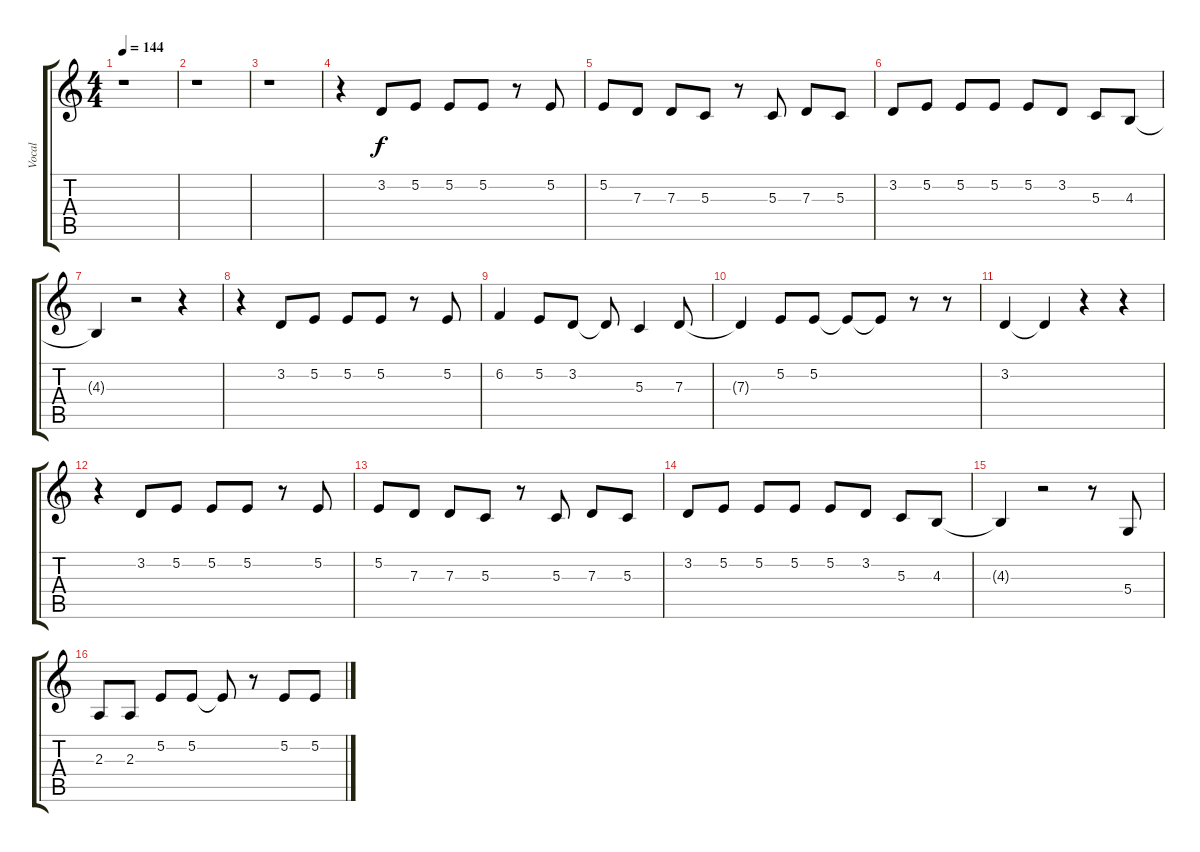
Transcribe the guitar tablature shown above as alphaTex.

\track ("Vocal" "Vocal") {instrument cello}
\staff {score tabs}
\tuning (E4 B3 G3 D3 A2 E2) {hide}
\ts (4 4)
\tempo 144
\clef g2
\ks c
r.1{dy f} |
r.1 |
r.1 |
r.4 3.2.8 5.2.8 5.2.8 5.2.8 r.8 5.2.8 |
5.2.8 7.3.8 7.3.8 5.3.8 r.8 5.3.8 7.3.8 5.3.8 |
3.2.8 5.2.8 5.2.8 5.2.8 5.2.8 3.2.8 5.3.8 4.3.8 |
4.3{t}.4 r.2 r.4 |
r.4 3.2.8 5.2.8 5.2.8 5.2.8 r.8 5.2.8 |
6.2.4 5.2.8 3.2.8 3.2{t}.8 5.3.4 7.3.8 |
7.3{t}.4 5.2.8 5.2.8 5.2{t}.8 5.2{t}.8 r.8 r.8 |
3.2.4 3.2{t}.4 r.4 r.4 |
r.4 3.2.8 5.2.8 5.2.8 5.2.8 r.8 5.2.8 |
5.2.8 7.3.8 7.3.8 5.3.8 r.8 5.3.8 7.3.8 5.3.8 |
3.2.8 5.2.8 5.2.8 5.2.8 5.2.8 3.2.8 5.3.8 4.3.8 |
4.3{t}.4 r.2 r.8 5.4.8 |
2.3.8 2.3.8 5.2.8 5.2.8 5.2{t}.8 r.8 5.2.8 5.2.8
